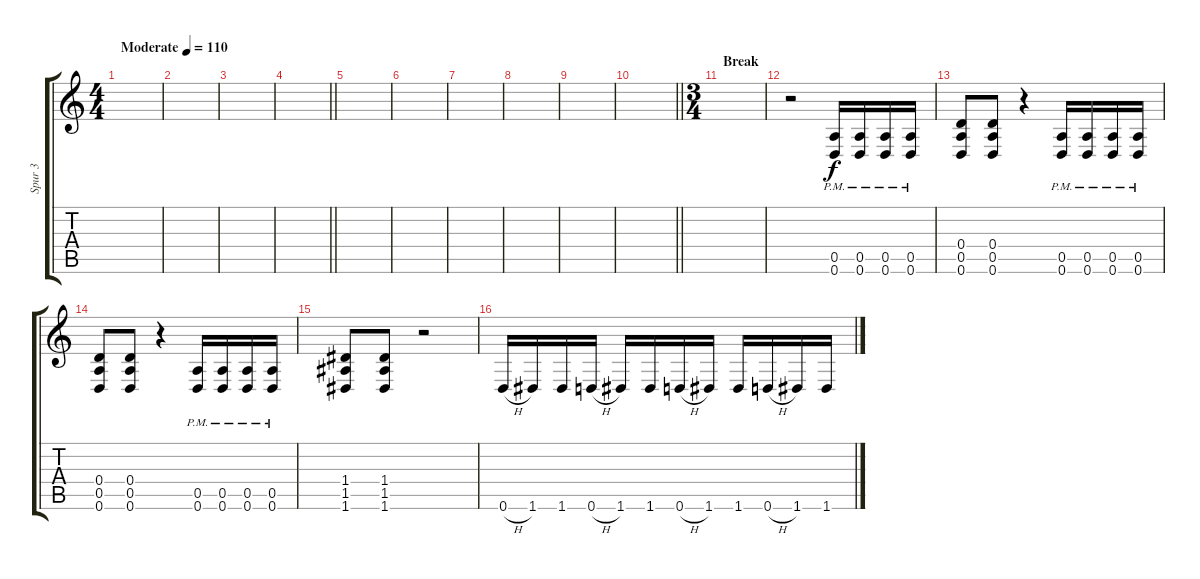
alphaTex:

\track ("Spur 3" "Spur 3") {instrument distortionguitar}
\staff {score tabs}
\tuning (E4 B3 G3 D3 A2 D2) {hide}
\ts (4 4)
\tempo (110 "Moderate")
\clef g2
\ks c
|
|
|
\barLineRight lightlight
|
|
|
|
|
|
\barLineRight lightlight
|
\ts (3 4)
\section ("" "Break")
|
r.2 (0.5{pm} 0.6{pm}).16 (0.5{pm} 0.6{pm}).16 (0.5{pm} 0.6{pm}).16 (0.5{pm} 0.6{pm}).16 |
(0.4 0.5 0.6).8 (0.4 0.5 0.6).8 r.4 (0.5{pm} 0.6{pm}).16 (0.5{pm} 0.6{pm}).16 (0.5{pm} 0.6{pm}).16 (0.5{pm} 0.6{pm}).16 |
(0.4 0.5 0.6).8 (0.4 0.5 0.6).8 r.4 (0.5{pm} 0.6{pm}).16 (0.5{pm} 0.6{pm}).16 (0.5{pm} 0.6{pm}).16 (0.5{pm} 0.6{pm}).16 |
(1.4 1.5 1.6).8 (1.4 1.5 1.6).8 r.2 |
0.6{h}.16 1.6.16 1.6.16 0.6{h}.16 1.6.16 1.6.16 0.6{h}.16 1.6.16 1.6.16 0.6{h}.16 1.6.16 1.6.16
